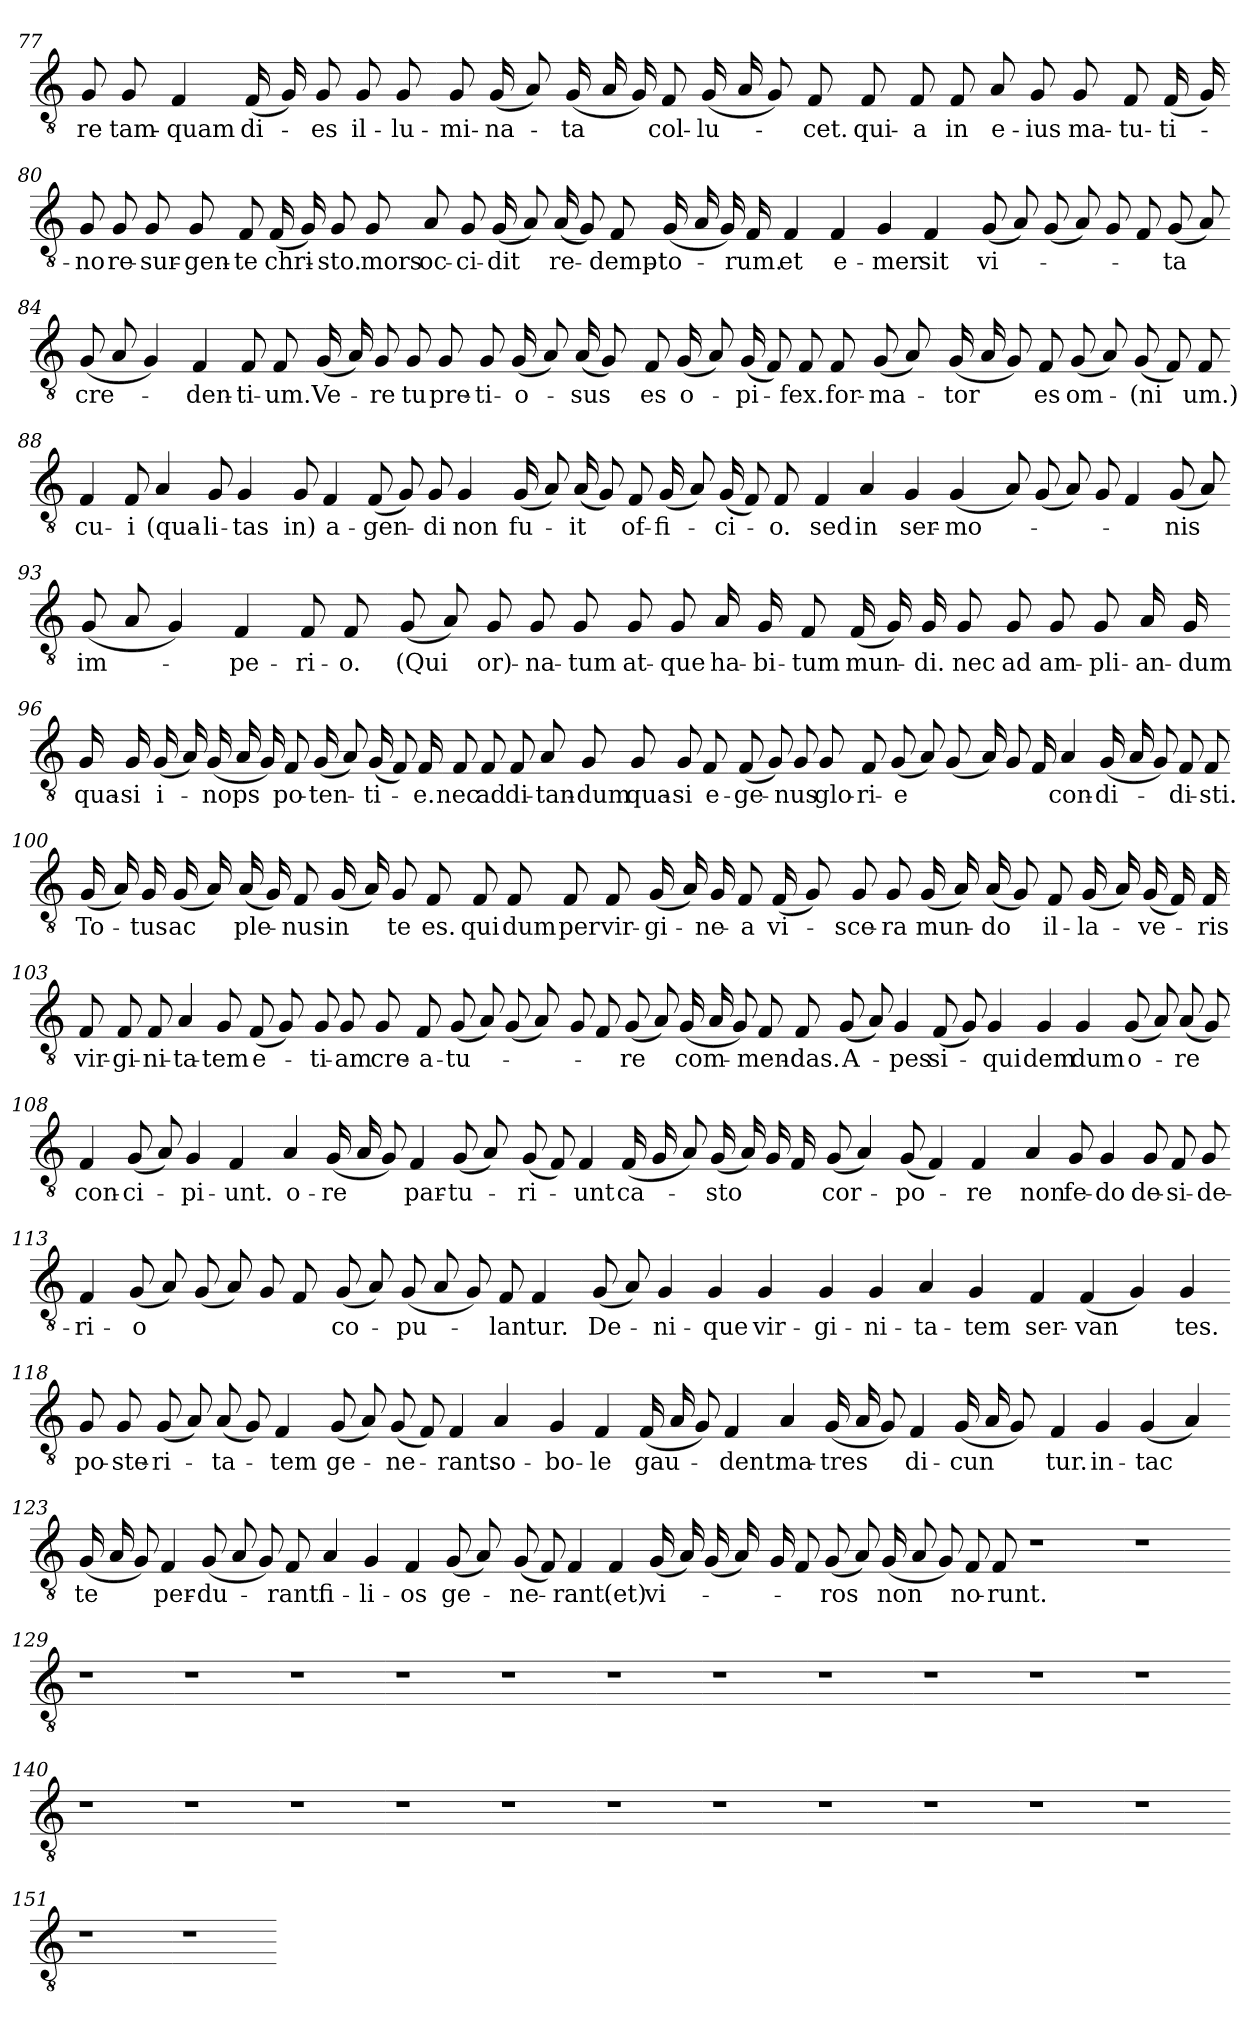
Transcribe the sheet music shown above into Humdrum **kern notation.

**kern	**text
*part1	*part1
*staff1	*staff1
*clefGv2	*
*k[]	*
=77	=77
8G	-re
8G	tam-
4F	-quam
(16F	di-
16G)	.
8G	-es
8G	il-
8G	-lu-
=78-	=78-
8G	-mi-
(16G	-na-
8A)	.
(16G	-ta
16A	.
16G)	.
8F	col-
(16G	-lu-
16A	.
8G)	.
8F	-cet.
=79-	=79-
8F	qui-
8F	-a
8F	in
8A	e-
8G	-ius
8G	ma-
8F	-tu-
(16F	-ti-
16G)	.
=80-	=80-
8G	-no
8G	re-
8G	-sur-
8G	-gen-
8F	-te
(16F	chri-
16G)	.
8G	-sto.
8G	mors
=81-	=81-
8A	oc-
8G	-ci-
(16G	-dit
8A)	.
(16A	re-
8G)	.
8F	-demp-
(16G	-to-
16A	.
16G)	.
16F	-rum.
=82-	=82-
4F	et
4F	e-
4G	mer
4F	-sit
=83-	=83-
(8G	vi-
8A)	.
(8G	.
8A)	.
8G	.
8F	.
(8G	-ta
8A)	.
=84-	=84-
(8G	cre-
8A	.
4G)	.
4F	-den-
8F	-ti-
8F	-um.
=85-	=85-
(16G	Ve-
16A)	.
8G	-re
8G	tu
8G	pre-
8G	-ti-
(16G	-o-
8A)	.
(16A	-sus
8G)	.
=86-	=86-
8F	es
(16G	o-
8A)	.
(16G	-pi-
8F)	.
8F	-fex.
8F	for-
(8G	-ma-
8A)	.
=87-	=87-
(16G	-tor
16A	.
8G)	.
8F	es
(8G	om-
8A)	.
(8G	(ni
8F)	.
8F	-um.)
=88-	=88-
4F	cu-
8F	-i
4A	(qua-
8G	-li-
4G	-tas
=89-	=89-
8G	in)
4F	a-
(8F	-gen-
8G)	.
8G	-di
4G	non
=90-	=90-
(16G	fu-
8A)	.
(16A	-it
8G)	.
8F	of-
(16G	-fi-
8A)	.
(16G	-ci-
8F)	.
8F	-o.
=91-	=91-
4F	sed
4A	in
4G	ser-
(4G	-mo-
=92-	=92-
8A)	.
(8G	.
8A)	.
8G	.
4F	.
(8G	-nis
8A)	.
=93-	=93-
(8G	im-
8A	.
4G)	.
4F	-pe-
8F	-ri-
8F	-o.
=94-	=94-
(8G	(Qui
8A)	.
8G	or)-
8G	-na-
8G	-tum
8G	at-
8G	-que
16A	ha-
16G	-bi-
=95-	=95-
8F	-tum
(16F	mun-
16G)	.
16G	-di.
8G	nec
8G	ad
8G	am-
8G	-pli-
16A	-an-
16G	-dum
=96-	=96-
16G	qua-
16G	-si
(16G	i-
16A)	.
(16G	-nops
16A	.
16G)	.
8F	po-
(16G	-ten-
8A)	.
(16G	-ti-
8F)	.
16F	-e.
=97-	=97-
8F	nec
8F	ad
8F	di-
8A	-tan-
8G	-dum
8G	qua-
8G	-si
8F	e-
=98-	=98-
(8F	-ge-
8G)	.
8G	-nus
8G	glo-
8F	-ri-
(8G	-e
8A)	.
(8G	.
=99-	=99-
16A)	.
8G	.
16F	.
4A	con-
(16G	-di-
16A	.
8G)	.
8F	-di-
8F	-sti.
=100-	=100-
(16G	To-
16A)	.
16G	-tus
(16G	ac
16A)	.
(16A	ple-
16G)	.
8F	-nus
(16G	in
16A)	.
8G	te
8F	es.
=101-	=101-
8F	qui
8F	dum
8F	per
8F	vir-
(16G	-gi-
16A)	.
16G	-ne-
8F	-a
(16F	vi-
8G)	.
=102-	=102-
8G	-sce-
8G	-ra
(16G	mun-
16A)	.
(16A	-do
8G)	.
8F	il-
(16G	-la-
16A)	.
(16G	-ve-
16F)	.
16F	-ris
=103-	=103-
8F	vir-
8F	-gi-
8F	-ni-
4A	-ta-
8G	-tem
(8F	e-
8G)	.
=104-	=104-
8G	-ti-
8G	-am
8G	cre-
8F	-a-
(8G	-tu-
8A)	.
(8G	.
8A)	.
=105-	=105-
8G	.
8F	.
(8G	-re
8A)	.
(16G	com-
16A	.
8G)	.
8F	-men-
8F	-das.
=106-	=106-
(8G	A-
8A)	.
4G	-pes
(8F	si-
8G)	.
4G	qui
=107-	=107-
4G	-dem
4G	dum
(8G	o-
8A)	.
(8A	-re
8G)	.
=108-	=108-
4F	con-
(8G	-ci-
8A)	.
4G	-pi-
4F	-unt.
=109-	=109-
4A	o-
(16G	-re
16A	.
8G)	.
4F	par-
(8G	-tu-
8A)	.
=110-	=110-
(8G	-ri-
8F)	.
4F	-unt
(16F	ca-
16G	.
8A)	.
(16G	-sto
16A)	.
16G	.
16F	.
=111-	=111-
(8G	cor-
4A)	.
(8G	-po-
4F)	.
4F	-re
=112-	=112-
4A	non
8G	fe-
4G	-do
8G	de-
8F	-si-
8G	-de-
=113-	=113-
4F	-ri-
(8G	-o
8A)	.
(8G	.
8A)	.
8G	.
8F	.
=114-	=114-
(8G	co-
8A)	.
(8G	-pu-
8A	.
8G)	.
8F	lan
4F	-tur.
=115-	=115-
(8G	De-
8A)	.
4G	-ni-
4G	-que
4G	vir-
=116-	=116-
4G	-gi-
4G	-ni-
4A	-ta-
4G	-tem
=117-	=117-
4F	ser-
(4F	van
4G)	.
4G	-tes.
=118-	=118-
8G	po-
8G	-ste-
(8G	-ri-
8A)	.
(8A	-ta-
8G)	.
4F	-tem
=119-	=119-
(8G	ge-
8A)	.
(8G	-ne-
8F)	.
4F	-rant.
4A	so-
=120-	=120-
4G	-bo-
4F	-le
(16F	gau-
16A	.
8G)	.
4F	-dent.
=121-	=121-
4A	ma-
(16G	-tres
16A	.
8G)	.
4F	di-
(16G	cun
16A	.
8G)	.
=122-	=122-
4F	-tur.
4G	in-
(4G	tac
4A)	.
=123-	=123-
(16G	-te
16A	.
8G)	.
4F	per-
(8G	-du-
8A	.
8G)	.
8F	-rant.
=124-	=124-
4A	fi-
4G	-li-
4F	-os
(8G	ge-
8A)	.
=125-	=125-
(8G	-ne-
8F)	.
4F	-rant.
4F	(et)
(16G	vi-
16A)	.
(16G	.
16A)	.
=126-	=126-
16G	.
8F	.
(8G	-ros
8A)	.
(16G	non
8A	.
8G)	.
8F	no-
8F	-runt.
=127-	=127-
1r	.
=128-	=128-
1r	.
=129-	=129-
1r	.
=130-	=130-
1r	.
=131-	=131-
1r	.
=132-	=132-
1r	.
=133-	=133-
1r	.
=134-	=134-
1r	.
=135-	=135-
1r	.
=136-	=136-
1r	.
=137-	=137-
1r	.
=138-	=138-
1r	.
=139-	=139-
1r	.
=140-	=140-
1r	.
=141-	=141-
1r	.
=142-	=142-
1r	.
=143-	=143-
1r	.
=144-	=144-
1r	.
=145-	=145-
1r	.
=146-	=146-
1r	.
=147-	=147-
1r	.
=148-	=148-
1r	.
=149-	=149-
1r	.
=150-	=150-
1r	.
=151-	=151-
1r	.
=152-	=152-
1r	.
=-	=-
*-	*-
